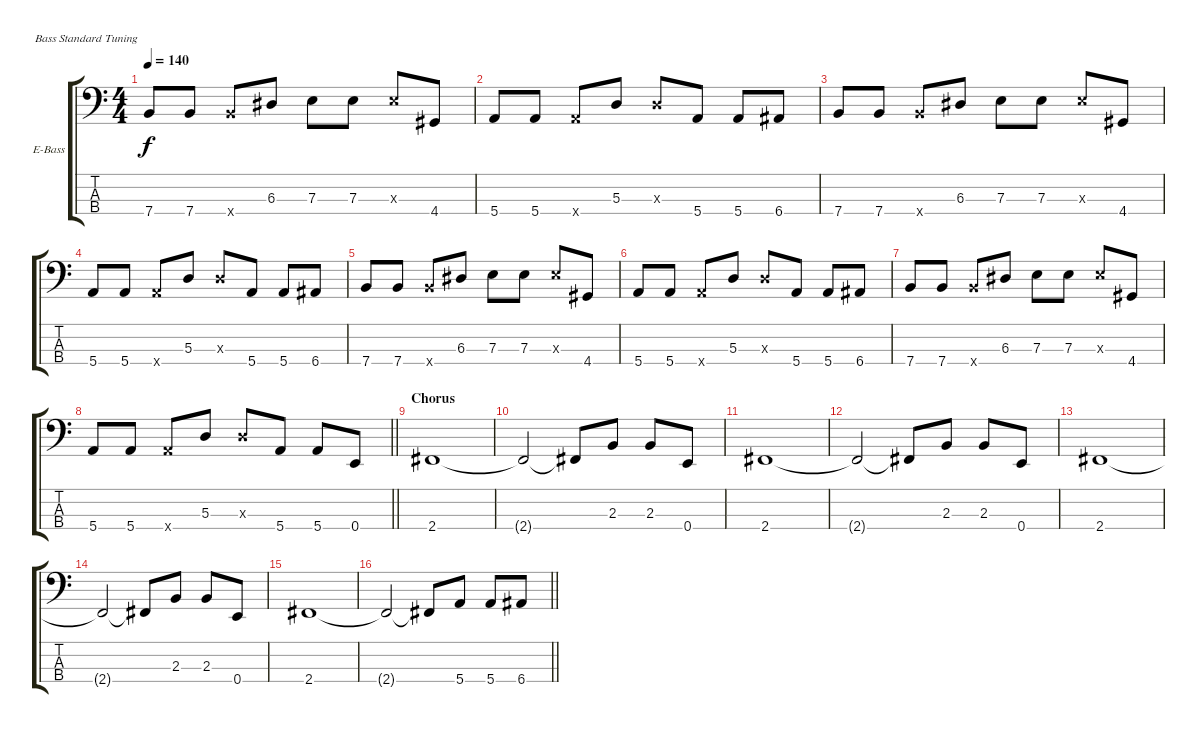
\bracketExtendMode groupsimilarinstruments
\firstSystemTrackNameOrientation horizontal
\otherSystemsTrackNameOrientation horizontal
\track ("Bass" "E-Bass") {instrument electricbasspick}
\staff {score tabs}
\tuning (G2 D2 A1 E1)
\ts (4 4)
\tempo 140
\clef f4
\ks c
7.4.8{dy f} 7.4.8 7.4{x}.8 6.3.8 7.3.8 7.3.8 7.3{x}.8 4.4.8 |
5.4.8 5.4.8 5.4{x}.8 5.3.8 5.3{x}.8 5.4.8 5.4.8 6.4.8 |
7.4.8 7.4.8 7.4{x}.8 6.3.8 7.3.8 7.3.8 7.3{x}.8 4.4.8 |
5.4.8 5.4.8 5.4{x}.8 5.3.8 5.3{x}.8 5.4.8 5.4.8 6.4.8 |
7.4.8 7.4.8 7.4{x}.8 6.3.8 7.3.8 7.3.8 7.3{x}.8 4.4.8 |
5.4.8 5.4.8 5.4{x}.8 5.3.8 5.3{x}.8 5.4.8 5.4.8 6.4.8 |
7.4.8 7.4.8 7.4{x}.8 6.3.8 7.3.8 7.3.8 7.3{x}.8 4.4.8 |
\barLineRight lightlight
5.4.8 5.4.8 5.4{x}.8 5.3.8 5.3{x}.8 5.4.8 5.4.8 0.4.8 |
\section ("" "Chorus")
2.4.1 |
2.4{t}.2 2.4{t}.8 2.3.8 2.3.8 0.4.8 |
2.4.1 |
2.4{t}.2 2.4{t}.8 2.3.8 2.3.8 0.4.8 |
2.4.1 |
2.4{t}.2 2.4{t}.8 2.3.8 2.3.8 0.4.8 |
2.4.1 |
\barLineRight lightlight
2.4{t}.2 2.4{t}.8 5.4.8 5.4.8 6.4.8
